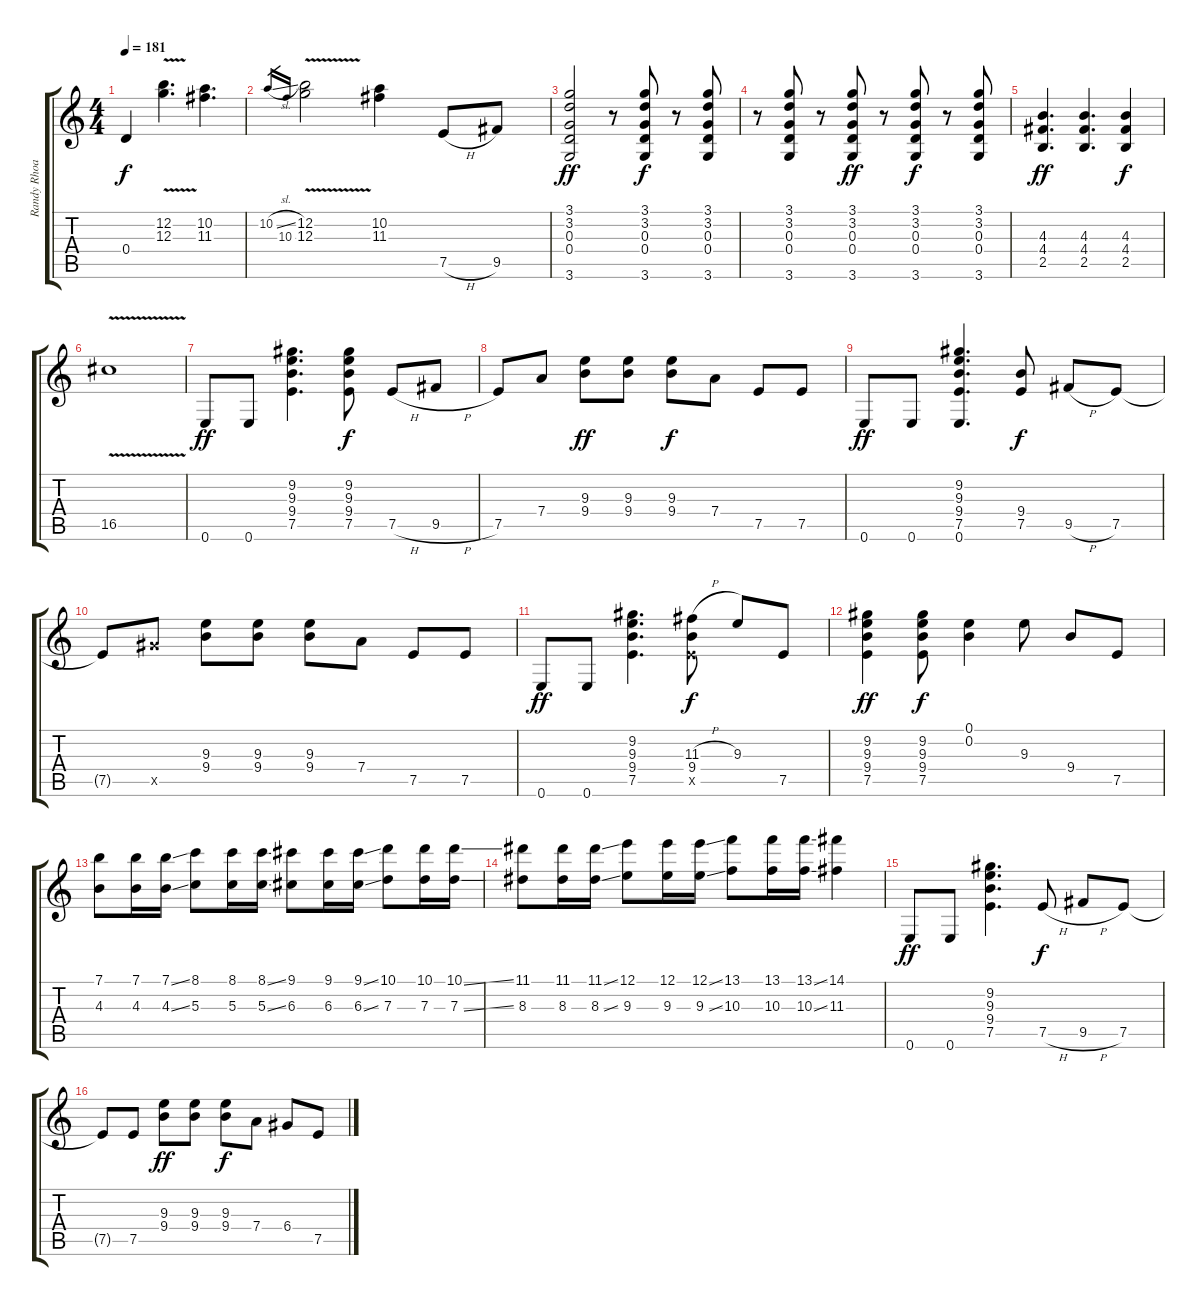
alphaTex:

\track ("Randy Rhoads" "Randy Rhoa") {instrument overdrivenguitar}
\staff {score tabs}
\tuning (E4 B3 G3 D3 A2 E2) {hide}
\ts (4 4)
\tempo 181
\clef g2
\ks c
0.4.4{dy f} (12.2{v} 12.3{v}).4{d} (10.2 11.3).4{d} |
10.2{sl}.16{gr} 10.3.16{gr} (12.2{v} 12.3{v}).2 (10.2 11.3).4 7.5{h}.8 9.5.8 |
(3.1 3.2 0.3 0.4 3.6).2{dy ff} r.8 (3.1 3.2 0.3 0.4 3.6).8{dy f} r.8 (3.1 3.2 0.3 0.4 3.6).8 |
r.8 (3.1 3.2 0.3 0.4 3.6).8 r.8 (3.1 3.2 0.3 0.4 3.6).8{dy ff} r.8 (3.1 3.2 0.3 0.4 3.6).8{dy f} r.8 (3.1 3.2 0.3 0.4 3.6).8 |
(4.3 4.4 2.5).4{d dy ff} (4.3 4.4 2.5).4{d} (4.3 4.4 2.5).4{dy f} |
16.5{v}.1 |
0.6.8{dy ff} 0.6.8 (9.2 9.3 9.4 7.5).4{d} (9.2 9.3 9.4 7.5).8{dy f} 7.5{h}.8 9.5{h}.8 |
7.5.8 7.4.8 (9.3 9.4).8{dy ff} (9.3 9.4).8 (9.3 9.4).8{dy f} 7.4.8 7.5.8 7.5.8 |
0.6.8{dy ff} 0.6.8 (9.2 9.3 9.4 7.5 0.6).4{d} (9.4 7.5).8{dy f} 9.5{h}.8 7.5.8 |
7.5{t}.8 11.5{x}.8 (9.3 9.4).8 (9.3 9.4).8 (9.3 9.4).8 7.4.8 7.5.8 7.5.8 |
0.6.8{dy ff} 0.6.8 (9.2 9.3 9.4 7.5).4{d} (11.3{h} 9.4 7.5{x}).8{dy f} 9.3.8 7.5.8 |
(9.2 9.3 9.4 7.5).4{dy ff} (9.2 9.3 9.4 7.5).8{dy f} (0.1 0.2).4 9.3.8 9.4.8 7.5.8 |
(7.1 4.3).8 (7.1 4.3).16 (7.1{ss} 4.3{ss}).16 (8.1 5.3).8 (8.1 5.3).16 (8.1{ss} 5.3{ss}).16 (9.1 6.3).8 (9.1 6.3).16 (9.1{ss} 6.3{ss}).16 (10.1 7.3).8 (10.1 7.3).16 (10.1{ss} 7.3{ss}).16 |
(11.1 8.3).8 (11.1 8.3).16 (11.1{ss} 8.3{ss}).16 (12.1 9.3).8 (12.1 9.3).16 (12.1{ss} 9.3{ss}).16 (13.1 10.3).8 (13.1 10.3).16 (13.1{ss} 10.3{ss}).16 (14.1 11.3).4 |
0.6.8{dy ff} 0.6.8 (9.2 9.3 9.4 7.5).4{d} 7.5{h}.8{dy f} 9.5{h}.8 7.5.8 |
7.5{t}.8 7.5.8 (9.3 9.4).8{dy ff} (9.3 9.4).8 (9.3 9.4).8{dy f} 7.4.8 6.4.8 7.5.8
